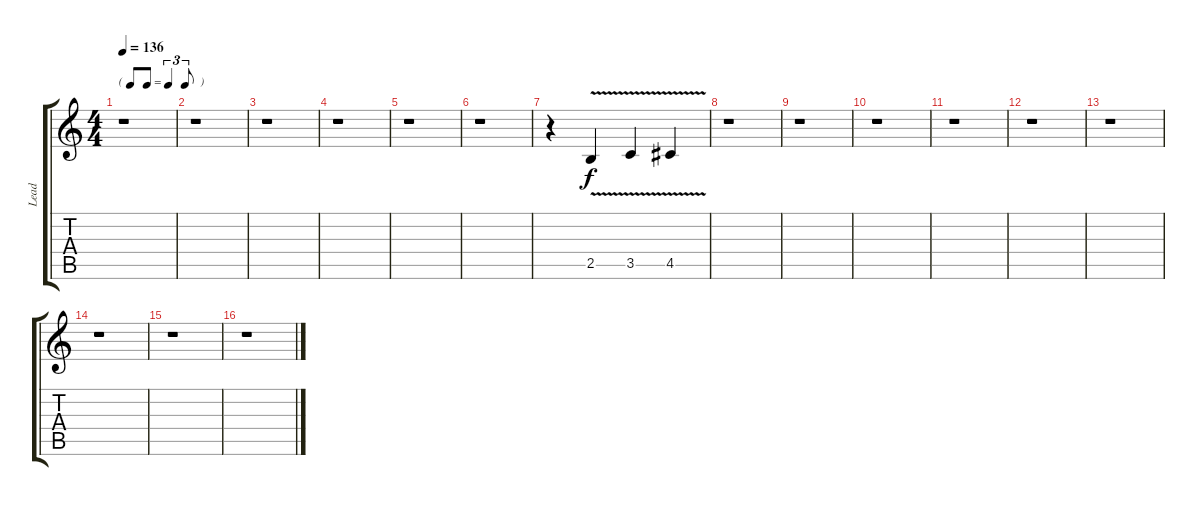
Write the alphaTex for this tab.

\track ("Lead " "Lead ") {instrument distortionguitar}
\staff {score tabs}
\tuning (E4 B3 G3 D3 A2 E2) {hide}
\ts (4 4)
\tf triplet8th
\tempo 136
\clef g2
\ks c
r.1{dy f} |
r.1 |
r.1 |
r.1 |
r.1 |
r.1 |
r.4 2.5{v}.4 3.5{v}.4 4.5{v}.4 |
r.1 |
r.1 |
r.1 |
r.1 |
r.1 |
r.1 |
r.1 |
r.1 |
r.1
